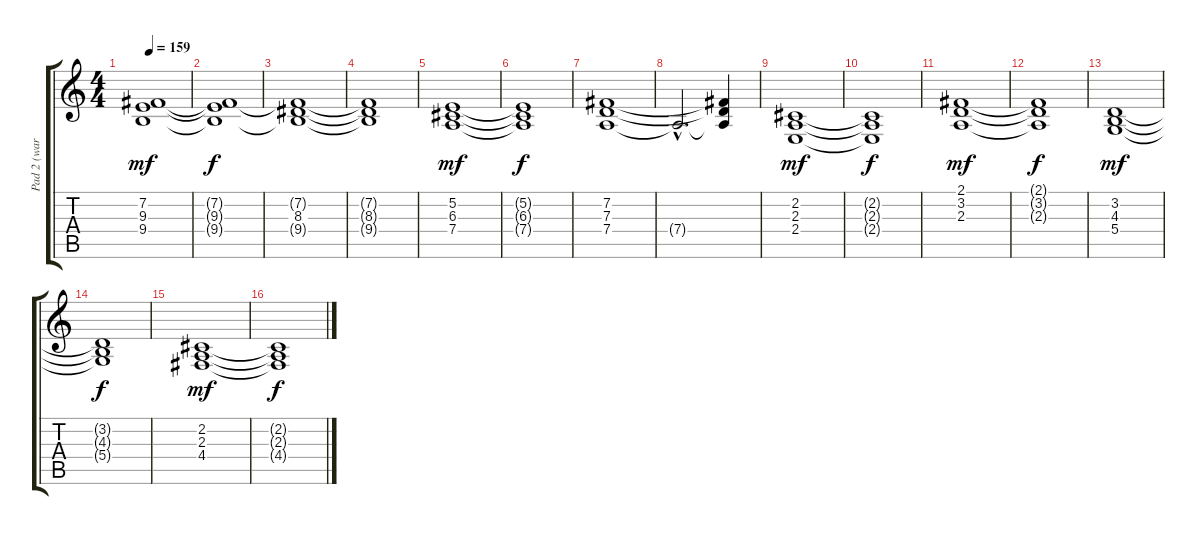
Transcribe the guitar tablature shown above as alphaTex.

\track ("Pad 2 (warm)" "Pad 2 (war") {instrument pad2warm}
\staff {score tabs}
\tuning (E4 B3 G3 D3 A2 E2) {hide}
\ts (4 4)
\tempo 159
\clef g2
\ks c
(7.2 9.3 9.4).1{dy mf} |
(7.2{t} 9.3{t} 9.4{t}).1{dy f} |
(7.2{t} 8.3 9.4{t}).1 |
(7.2{t} 8.3{t} 9.4{t}).1 |
(5.2 6.3 7.4).1{dy mf} |
(5.2{t} 6.3{t} 7.4{t}).1{dy f} |
(7.2 7.3 7.4).1 |
7.4{hac t}.2{d} (7.2{t} 7.3{t} 7.4{t}).4 |
(2.2 2.3 2.4).1{dy mf} |
(2.2{t} 2.3{t} 2.4{t}).1{dy f} |
(2.1 3.2 2.3).1{dy mf} |
(2.1{t} 3.2{t} 2.3{t}).1{dy f} |
(3.2 4.3 5.4).1{dy mf} |
(3.2{t} 4.3{t} 5.4{t}).1{dy f} |
(2.2 2.3 4.4).1{dy mf} |
(2.2{t} 2.3{t} 4.4{t}).1{dy f}
